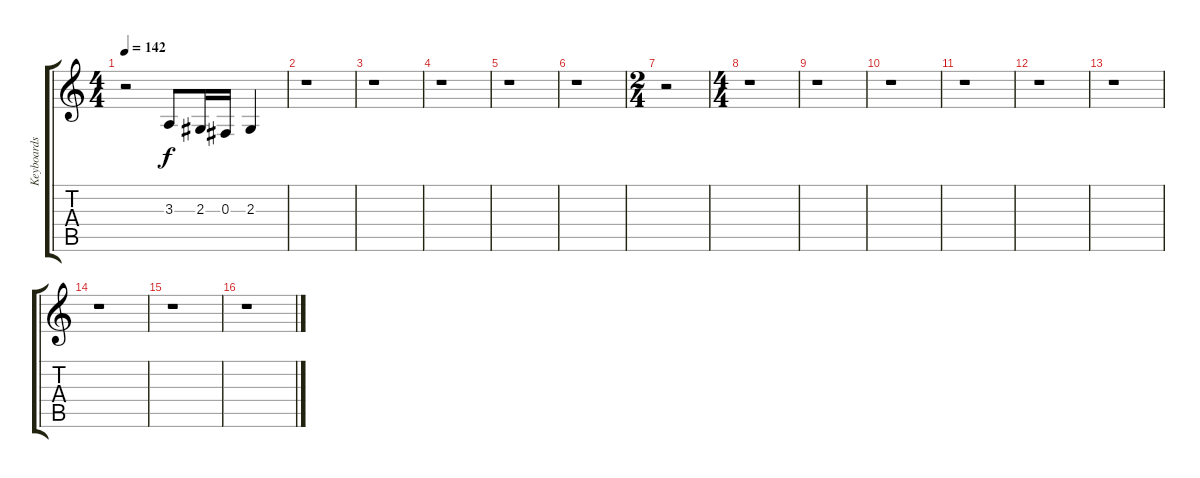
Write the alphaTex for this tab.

\track ("Keyboards" "Keyboards") {instrument synthstrings1}
\staff {score tabs}
\tuning (Eb4 Bb3 Gb3 Db3 Ab2 Eb2) {hide}
\ts (4 4)
\tempo 142
\clef g2
\ks c
r.2{dy f} 3.3.8{instrument synthbrass1} 2.3.16 0.3.16 2.3.4 |
r.1{instrument synthstrings1} |
r.1 |
r.1 |
r.1 |
r.1 |
\ts (2 4)
r.2 |
\ts (4 4)
r.1 |
r.1 |
r.1 |
r.1 |
r.1 |
r.1 |
r.1 |
r.1 |
r.1
